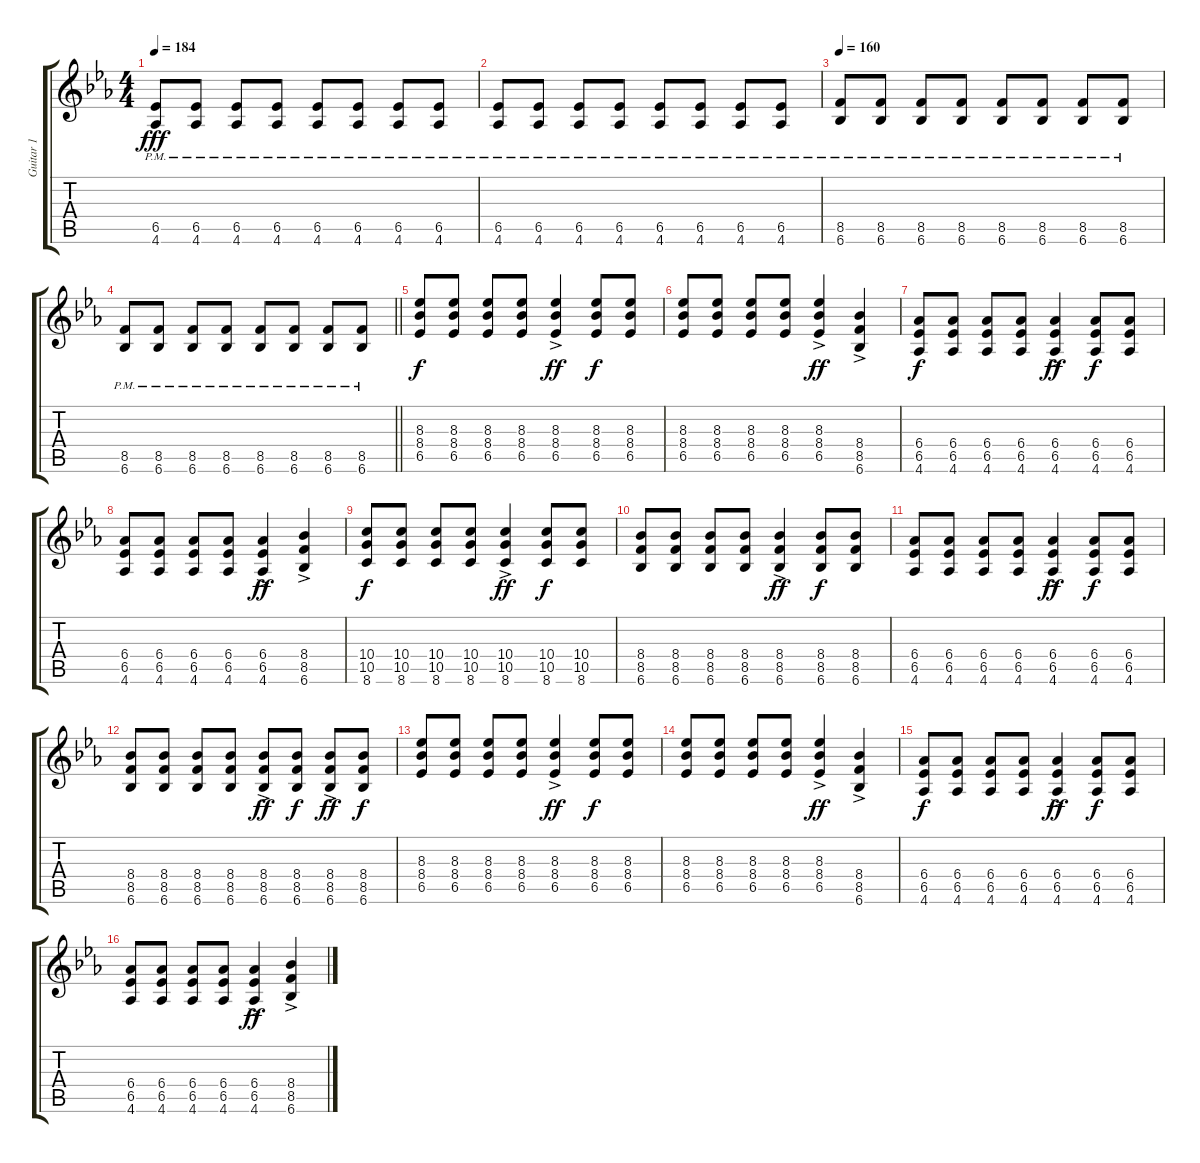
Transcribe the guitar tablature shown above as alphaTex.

\track ("Guitar 1" "Guitar 1") {instrument electricguitarclean}
\staff {score tabs}
\tuning (E4 B3 G3 D3 A2 E2) {hide}
\ts (4 4)
\tempo 184
\clef g2
\ks eb
(6.5{pm} 4.6{pm}).8{dy fff} (6.5{pm} 4.6{pm}).8 (6.5{pm} 4.6{pm}).8 (6.5{pm} 4.6{pm}).8 (6.5{pm} 4.6{pm}).8 (6.5{pm} 4.6{pm}).8 (6.5{pm} 4.6{pm}).8 (6.5{pm} 4.6{pm}).8 |
(6.5{pm} 4.6{pm}).8 (6.5{pm} 4.6{pm}).8 (6.5{pm} 4.6{pm}).8 (6.5{pm} 4.6{pm}).8 (6.5{pm} 4.6{pm}).8 (6.5{pm} 4.6{pm}).8 (6.5{pm} 4.6{pm}).8 (6.5{pm} 4.6{pm}).8 |
\tempo 160
(8.5{pm} 6.6{pm}).8 (8.5{pm} 6.6{pm}).8 (8.5{pm} 6.6{pm}).8 (8.5{pm} 6.6{pm}).8 (8.5{pm} 6.6{pm}).8 (8.5{pm} 6.6{pm}).8 (8.5{pm} 6.6{pm}).8 (8.5{pm} 6.6{pm}).8 |
\barLineRight lightlight
(8.5{pm} 6.6{pm}).8 (8.5{pm} 6.6{pm}).8 (8.5{pm} 6.6{pm}).8 (8.5{pm} 6.6{pm}).8 (8.5{pm} 6.6{pm}).8 (8.5{pm} 6.6{pm}).8 (8.5{pm} 6.6{pm}).8 (8.5{pm} 6.6{pm}).8 |
(8.3 8.4 6.5).8{dy f} (8.3 8.4 6.5).8 (8.3 8.4 6.5).8 (8.3 8.4 6.5).8 (8.3{ac} 8.4{ac} 6.5{ac}).4{dy ff} (8.3 8.4 6.5).8{dy f} (8.3 8.4 6.5).8 |
(8.3 8.4 6.5).8 (8.3 8.4 6.5).8 (8.3 8.4 6.5).8 (8.3 8.4 6.5).8 (8.3{ac} 8.4{ac} 6.5{ac}).4{dy ff} (8.4{ac} 8.5{ac} 6.6{ac}).4 |
(6.4 6.5 4.6).8{dy f} (6.4 6.5 4.6).8 (6.4 6.5 4.6).8 (6.4 6.5 4.6).8 (6.4{ac} 6.5{ac} 4.6{ac}).4{dy ff} (6.4 6.5 4.6).8{dy f} (6.4 6.5 4.6).8 |
(6.4 6.5 4.6).8 (6.4 6.5 4.6).8 (6.4 6.5 4.6).8 (6.4 6.5 4.6).8 (6.4{ac} 6.5{ac} 4.6{ac}).4{dy ff} (8.4{ac} 8.5{ac} 6.6{ac}).4 |
(10.4 10.5 8.6).8{dy f} (10.4 10.5 8.6).8 (10.4 10.5 8.6).8 (10.4 10.5 8.6).8 (10.4{ac} 10.5{ac} 8.6{ac}).4{dy ff} (10.4 10.5 8.6).8{dy f} (10.4 10.5 8.6).8 |
(8.4 8.5 6.6).8 (8.4 8.5 6.6).8 (8.4 8.5 6.6).8 (8.4 8.5 6.6).8 (8.4{ac} 8.5{ac} 6.6{ac}).4{dy ff} (8.4 8.5 6.6).8{dy f} (8.4 8.5 6.6).8 |
(6.4 6.5 4.6).8 (6.4 6.5 4.6).8 (6.4 6.5 4.6).8 (6.4 6.5 4.6).8 (6.4{ac} 6.5{ac} 4.6{ac}).4{dy ff} (6.4 6.5 4.6).8{dy f} (6.4 6.5 4.6).8 |
(8.4 8.5 6.6).8 (8.4 8.5 6.6).8 (8.4 8.5 6.6).8 (8.4 8.5 6.6).8 (8.4{ac} 8.5{ac} 6.6{ac}).8{dy ff} (8.4 8.5 6.6).8{dy f} (8.4{ac} 8.5{ac} 6.6{ac}).8{dy ff} (8.4 8.5 6.6).8{dy f} |
(8.3 8.4 6.5).8 (8.3 8.4 6.5).8 (8.3 8.4 6.5).8 (8.3 8.4 6.5).8 (8.3{ac} 8.4{ac} 6.5{ac}).4{dy ff} (8.3 8.4 6.5).8{dy f} (8.3 8.4 6.5).8 |
(8.3 8.4 6.5).8 (8.3 8.4 6.5).8 (8.3 8.4 6.5).8 (8.3 8.4 6.5).8 (8.3{ac} 8.4{ac} 6.5{ac}).4{dy ff} (8.4{ac} 8.5{ac} 6.6{ac}).4 |
(6.4 6.5 4.6).8{dy f} (6.4 6.5 4.6).8 (6.4 6.5 4.6).8 (6.4 6.5 4.6).8 (6.4{ac} 6.5{ac} 4.6{ac}).4{dy ff} (6.4 6.5 4.6).8{dy f} (6.4 6.5 4.6).8 |
(6.4 6.5 4.6).8 (6.4 6.5 4.6).8 (6.4 6.5 4.6).8 (6.4 6.5 4.6).8 (6.4{ac} 6.5{ac} 4.6{ac}).4{dy ff} (8.4{ac} 8.5{ac} 6.6{ac}).4
